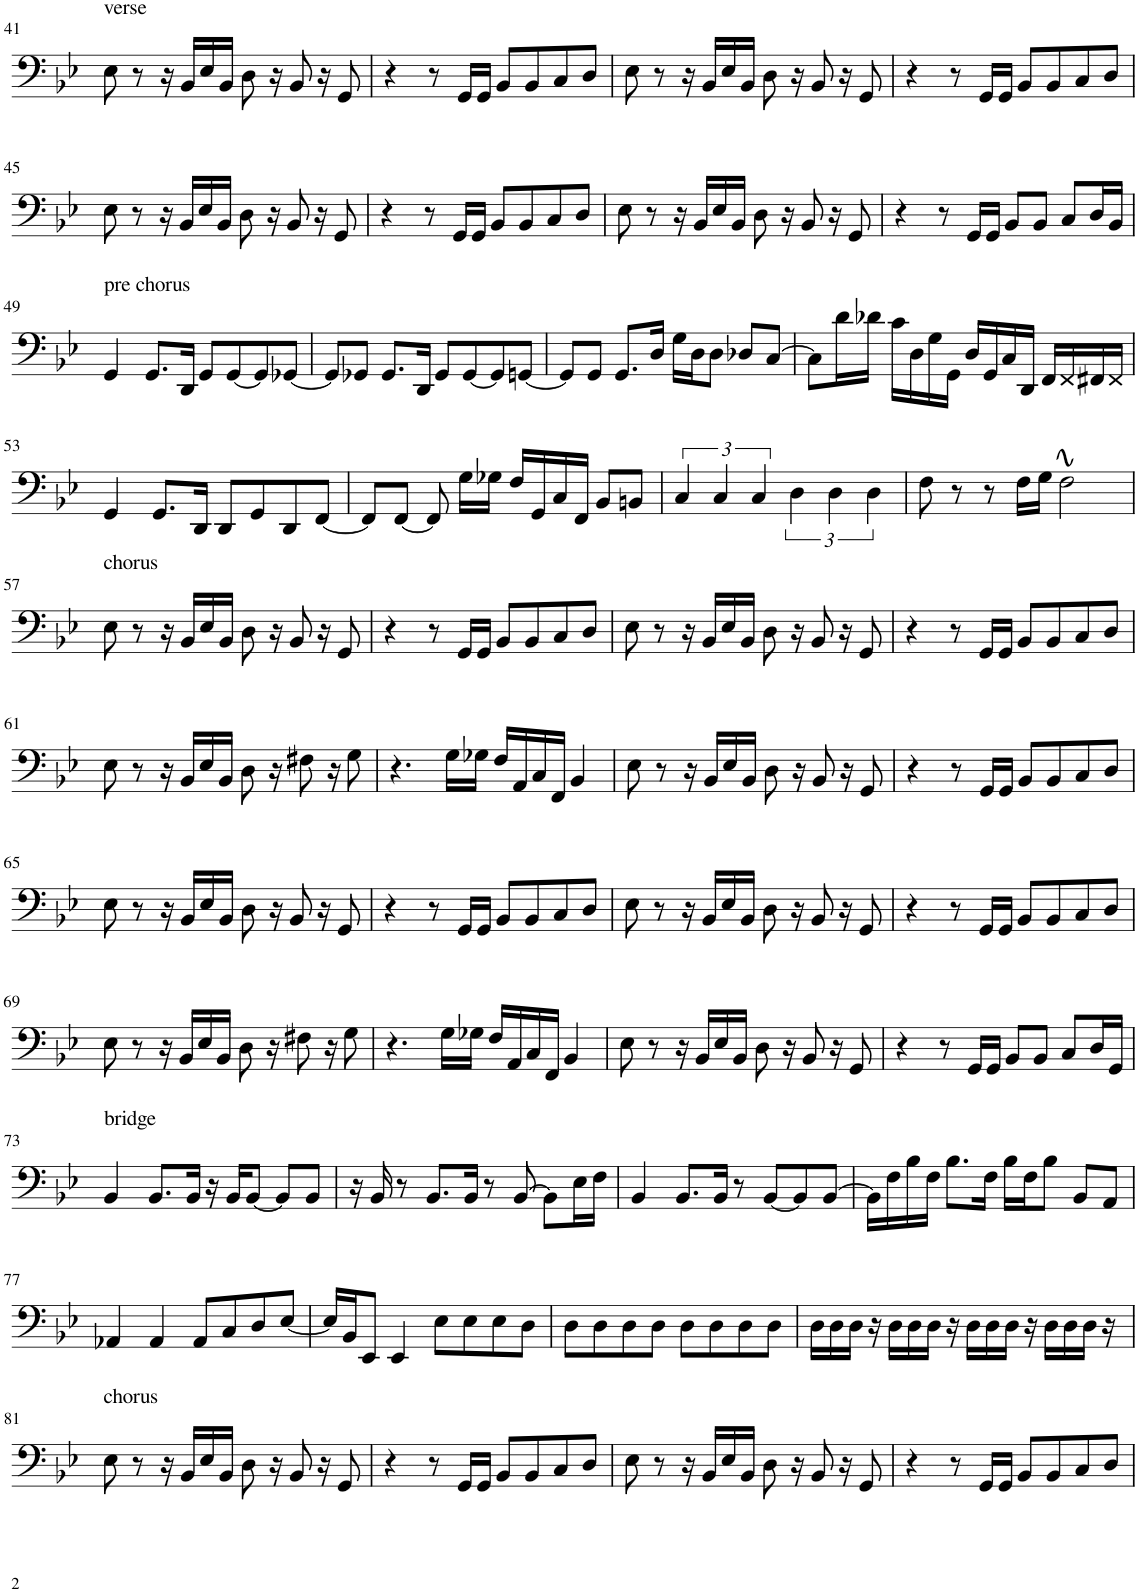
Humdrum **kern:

**kern
*part1
*staff1
*I"Piano
*I'Pno.
!!LO:PB:g=z
*clefF4
*k[b-e-]
*M4/4
=41
!LO:TX:a:t=verse
8E-\
8r
16r
16BB-/LL
16E-/
16BB-/JJ
8D\
16r
8BB-/
16r
8GG/
=42
4r
8r
16GG/LL
16GG/JJ
8BB-/L
8BB-/
8C/
8D/J
=43
8E-\
8r
16r
16BB-/LL
16E-/
16BB-/JJ
8D\
16r
8BB-/
16r
8GG/
=44
4r
8r
16GG/LL
16GG/JJ
8BB-/L
8BB-/
8C/
8D/J
!!LO:LB:g=z
=45
8E-\
8r
16r
16BB-/LL
16E-/
16BB-/JJ
8D\
16r
8BB-/
16r
8GG/
=46
4r
8r
16GG/LL
16GG/JJ
8BB-/L
8BB-/
8C/
8D/J
=47
8E-\
8r
16r
16BB-/LL
16E-/
16BB-/JJ
8D\
16r
8BB-/
16r
8GG/
=48
4r
8r
16GG/LL
16GG/JJ
8BB-/L
8BB-/J
8C/L
16D/L
16BB-/JJ
!!LO:LB:g=z
=49
!LO:TX:a:t=pre chorus
4GG/
8.GG/L
16DD/Jk
8GG/L
[8GG/
8GG/]
[8GG-X/J
=50
8GG-/L]
8GG-X/J
8.GG-/L
16DD/Jk
8GG-/L
[8GG-/
8GG-/]
[8GGn/J
=51
8GG/L]
8GG/J
8.GG/L
16D/Jk
16G\LL
16D\J
8D\J
8D-X/L
[8C/J
=52
8C\L]
16d\L
16d-X\JJ
16c\LL
16D\
16G\
16GG\JJ
16D/LL
16GG/
16C/
16DD/JJ
16FF/LL
16FF/
16FF#X/
16FF#/JJ
!!LO:LB:g=z
=53
4GG/
8.GG/L
16DD/Jk
8DD/L
8GG/
8DD/
[8FF/J
=54
8FF/L]
[8FF/J
8FF/]
16G\LL
16G-X\JJ
16F/LL
16GG/
16C/
16FF/JJ
8BB-/L
8BBn/J
=55
6C/
6C/
6C/
6D\
6D\
6D\
=56
8F\
8r
8r
16F\LL
16G\JJ
2F\
!!LO:LB:g=z
=57
!LO:TX:a:t=chorus
8E-\
8r
16r
16BB-/LL
16E-/
16BB-/JJ
8D\
16r
8BB-/
16r
8GG/
=58
4r
8r
16GG/LL
16GG/JJ
8BB-/L
8BB-/
8C/
8D/J
=59
8E-\
8r
16r
16BB-/LL
16E-/
16BB-/JJ
8D\
16r
8BB-/
16r
8GG/
=60
4r
8r
16GG/LL
16GG/JJ
8BB-/L
8BB-/
8C/
8D/J
!!LO:LB:g=z
=61
8E-\
8r
16r
16BB-/LL
16E-/
16BB-/JJ
8D\
16r
8F#X\
16r
8G\
=62
4.r
16G\LL
16G-X\JJ
16F/LL
16AA/
16C/
16FF/JJ
4BB-/
=63
8E-\
8r
16r
16BB-/LL
16E-/
16BB-/JJ
8D\
16r
8BB-/
16r
8GG/
=64
4r
8r
16GG/LL
16GG/JJ
8BB-/L
8BB-/
8C/
8D/J
!!LO:LB:g=z
=65
8E-\
8r
16r
16BB-/LL
16E-/
16BB-/JJ
8D\
16r
8BB-/
16r
8GG/
=66
4r
8r
16GG/LL
16GG/JJ
8BB-/L
8BB-/
8C/
8D/J
=67
8E-\
8r
16r
16BB-/LL
16E-/
16BB-/JJ
8D\
16r
8BB-/
16r
8GG/
=68
4r
8r
16GG/LL
16GG/JJ
8BB-/L
8BB-/
8C/
8D/J
!!LO:LB:g=z
=69
8E-\
8r
16r
16BB-/LL
16E-/
16BB-/JJ
8D\
16r
8F#X\
16r
8G\
=70
4.r
16G\LL
16G-X\JJ
16F/LL
16AA/
16C/
16FF/JJ
4BB-/
=71
8E-\
8r
16r
16BB-/LL
16E-/
16BB-/JJ
8D\
16r
8BB-/
16r
8GG/
=72
4r
8r
16GG/LL
16GG/JJ
8BB-/L
8BB-/J
8C/L
16D/L
16GG/JJ
!!LO:LB:g=z
=73
!LO:TX:a:t=bridge
4BB-/
8.BB-/L
16BB-/Jk
16r
16BB-/KL
[8BB-/J
8BB-/L]
8BB-/J
=74
16r
16BB-/
8r
8.BB-/L
16BB-/Jk
8r
[8BB-/
8BB-\L]
16E-\L
16F\JJ
=75
4BB-/
8.BB-/L
16BB-/Jk
8r
[8BB-/L
8BB-/]
[8BB-/J
=76
16BB-\LL]
16F\
16B-\
16F\JJ
8.B-\L
16F\Jk
16B-\LL
16F\J
8B-\J
8BB-/L
8AA/J
!!LO:LB:g=z
=77
4AA-X/
4AA-/
8AA-/L
8C/
8D/
[8E-/J
=78
16E-/LL]
16BB-/J
8EE-/J
4EE-/
8E-\L
8E-\
8E-\
8D\J
=79
8D\L
8D\
8D\
8D\J
8D\L
8D\
8D\
8D\J
=80
16D\LL
16D\
16D\JJ
16r
16D\LL
16D\
16D\JJ
16r
16D\LL
16D\
16D\JJ
16r
16D\LL
16D\
16D\JJ
16r
!!LO:LB:g=z
=81
!LO:TX:a:t=chorus
8E-\
8r
16r
16BB-/LL
16E-/
16BB-/JJ
8D\
16r
8BB-/
16r
8GG/
=82
4r
8r
16GG/LL
16GG/JJ
8BB-/L
8BB-/
8C/
8D/J
=83
8E-\
8r
16r
16BB-/LL
16E-/
16BB-/JJ
8D\
16r
8BB-/
16r
8GG/
=84
4r
8r
16GG/LL
16GG/JJ
8BB-/L
8BB-/
8C/
8D/J
=
*-
